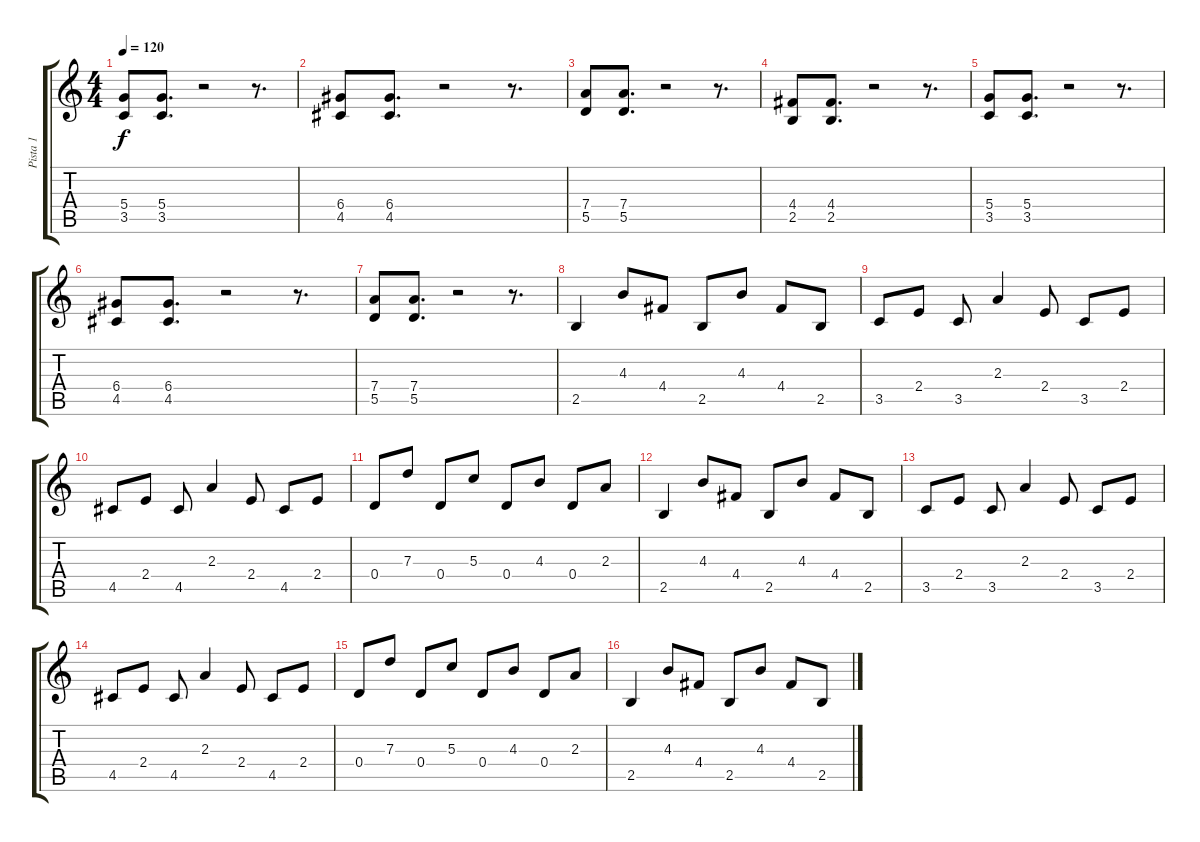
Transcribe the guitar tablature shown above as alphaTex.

\track ("Pista 1" "Pista 1") {instrument acousticguitarsteel}
\staff {score tabs}
\tuning (E4 B3 G3 D3 A2 E2) {hide}
\ts (4 4)
\tempo 120
\clef g2
\ks c
(5.4 3.5).8{dy f} (5.4 3.5).8{d} r.2 r.8{d} |
(6.4 4.5).8 (6.4 4.5).8{d} r.2 r.8{d} |
(7.4 5.5).8 (7.4 5.5).8{d} r.2 r.8{d} |
(4.4 2.5).8 (4.4 2.5).8{d} r.2 r.8{d} |
(5.4 3.5).8 (5.4 3.5).8{d} r.2 r.8{d} |
(6.4 4.5).8 (6.4 4.5).8{d} r.2 r.8{d} |
(7.4 5.5).8 (7.4 5.5).8{d} r.2 r.8{d} |
2.5.4{instrument acousticguitarsteel} 4.3.8 4.4.8 2.5.8 4.3.8 4.4.8 2.5.8 |
3.5.8 2.4.8 3.5.8 2.3.4 2.4.8 3.5.8 2.4.8 |
4.5.8 2.4.8 4.5.8 2.3.4 2.4.8 4.5.8 2.4.8 |
0.4.8 7.3.8 0.4.8 5.3.8 0.4.8 4.3.8 0.4.8 2.3.8 |
2.5.4 4.3.8 4.4.8 2.5.8 4.3.8 4.4.8 2.5.8 |
3.5.8 2.4.8 3.5.8 2.3.4 2.4.8 3.5.8 2.4.8 |
4.5.8 2.4.8 4.5.8 2.3.4 2.4.8 4.5.8 2.4.8 |
0.4.8 7.3.8 0.4.8 5.3.8 0.4.8 4.3.8 0.4.8 2.3.8 |
2.5.4 4.3.8 4.4.8 2.5.8 4.3.8 4.4.8 2.5.8
